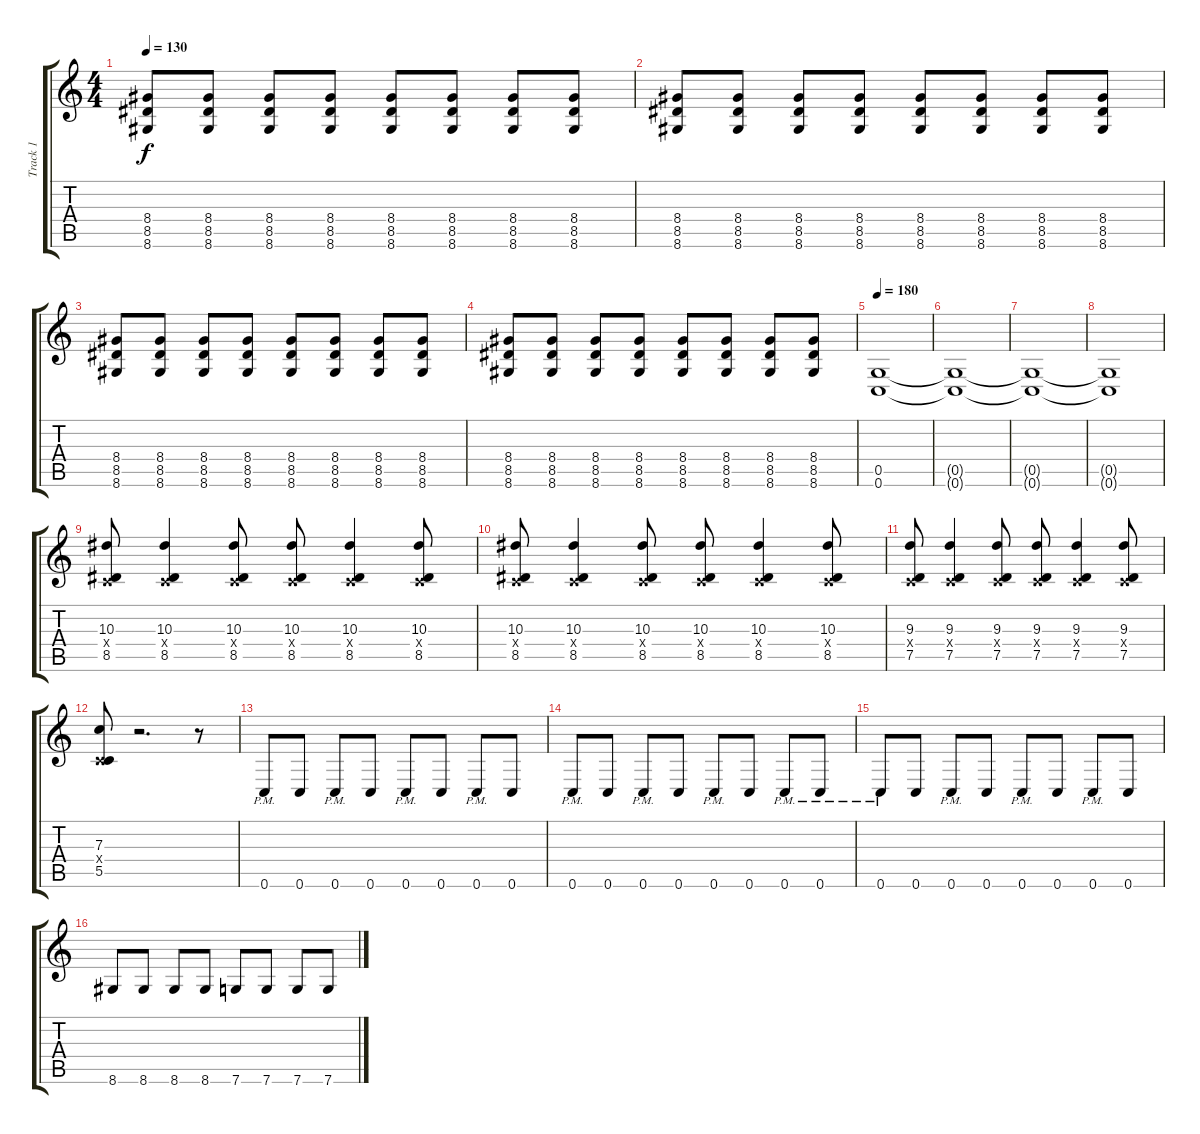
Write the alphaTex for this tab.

\track ("Track 1" "Track 1") {instrument distortionguitar}
\staff {score tabs}
\tuning (D4 A3 F3 C3 G2 C2) {hide}
\ts (4 4)
\tempo 130
\clef g2
\ks c
(8.4 8.5 8.6).8{dy f} (8.4 8.5 8.6).8 (8.4 8.5 8.6).8 (8.4 8.5 8.6).8 (8.4 8.5 8.6).8 (8.4 8.5 8.6).8 (8.4 8.5 8.6).8 (8.4 8.5 8.6).8 |
(8.4 8.5 8.6).8 (8.4 8.5 8.6).8 (8.4 8.5 8.6).8 (8.4 8.5 8.6).8 (8.4 8.5 8.6).8 (8.4 8.5 8.6).8 (8.4 8.5 8.6).8 (8.4 8.5 8.6).8 |
(8.4 8.5 8.6).8 (8.4 8.5 8.6).8 (8.4 8.5 8.6).8 (8.4 8.5 8.6).8 (8.4 8.5 8.6).8 (8.4 8.5 8.6).8 (8.4 8.5 8.6).8 (8.4 8.5 8.6).8 |
(8.4 8.5 8.6).8 (8.4 8.5 8.6).8 (8.4 8.5 8.6).8 (8.4 8.5 8.6).8 (8.4 8.5 8.6).8 (8.4 8.5 8.6).8 (8.4 8.5 8.6).8 (8.4 8.5 8.6).8 |
\tempo 180
(0.5 0.6).1 |
(0.5{t} 0.6{t}).1 |
(0.5{t} 0.6{t}).1 |
(0.5{t} 0.6{t}).1 |
(10.3 0.4{x} 8.5).8 (10.3 0.4{x} 8.5).4 (10.3 0.4{x} 8.5).8 (10.3 0.4{x} 8.5).8 (10.3 0.4{x} 8.5).4 (10.3 0.4{x} 8.5).8 |
(10.3 0.4{x} 8.5).8 (10.3 0.4{x} 8.5).4 (10.3 0.4{x} 8.5).8 (10.3 0.4{x} 8.5).8 (10.3 0.4{x} 8.5).4 (10.3 0.4{x} 8.5).8 |
(9.3 0.4{x} 7.5).8 (9.3 0.4{x} 7.5).4 (9.3 0.4{x} 7.5).8 (9.3 0.4{x} 7.5).8 (9.3 0.4{x} 7.5).4 (9.3 0.4{x} 7.5).8 |
(7.3 0.4{x} 5.5).8 r.2{d} r.8 |
0.6{pm}.8 0.6.8 0.6{pm}.8 0.6.8 0.6{pm}.8 0.6.8 0.6{pm}.8 0.6.8 |
0.6{pm}.8 0.6.8 0.6{pm}.8 0.6.8 0.6{pm}.8 0.6.8 0.6{pm}.8 0.6{pm}.8 |
0.6{pm}.8 0.6.8 0.6{pm}.8 0.6.8 0.6{pm}.8 0.6.8 0.6{pm}.8 0.6.8 |
8.6.8 8.6.8 8.6.8 8.6.8 7.6.8 7.6.8 7.6.8 7.6.8
